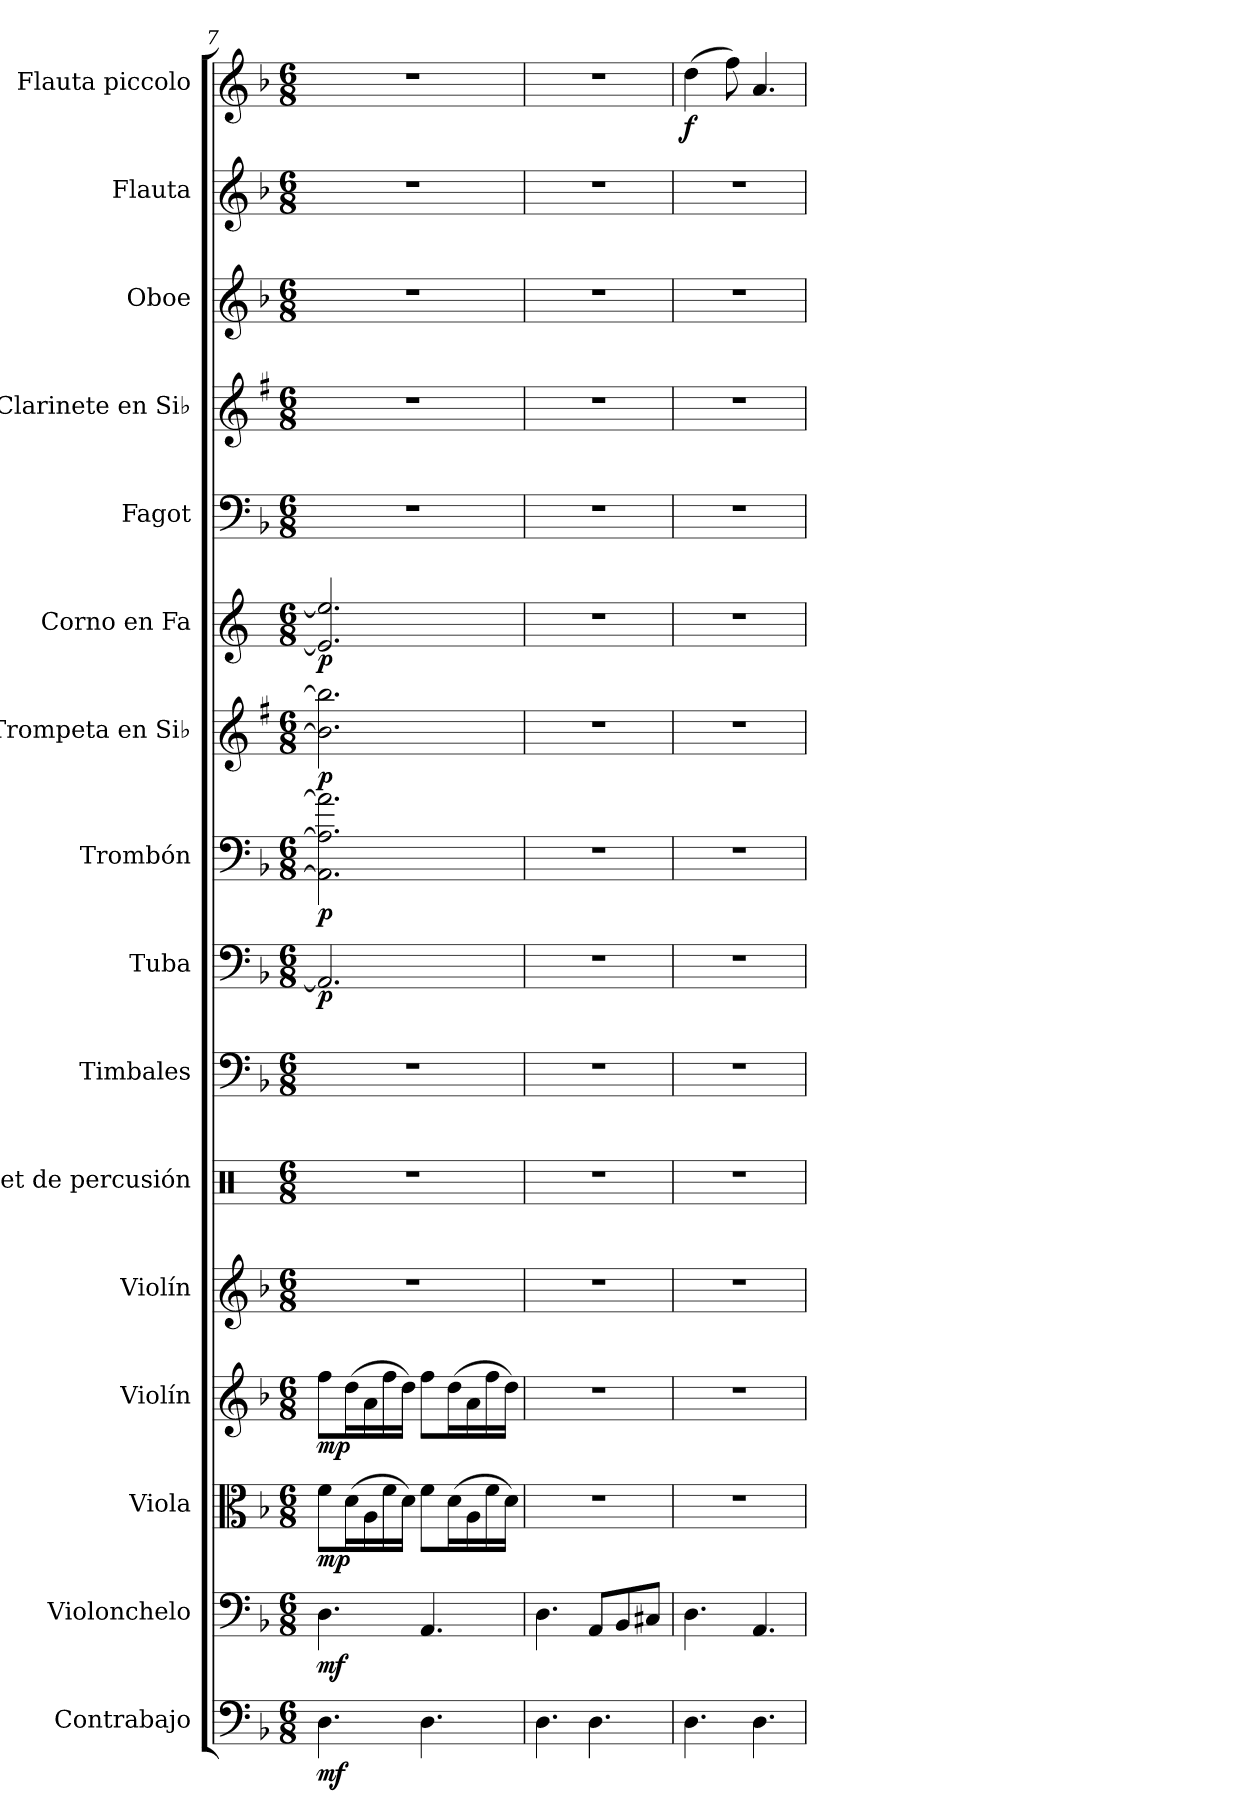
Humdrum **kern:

**kern	**dynam	**kern	**dynam	**kern	**dynam	**kern	**dynam	**kern	**kern	**kern	**kern	**dynam	**kern	**dynam	**kern	**dynam	**kern	**dynam	**kern	**kern	**kern	**kern	**kern	**dynam
*part16	*part16	*part15	*part15	*part14	*part14	*part13	*part13	*part12	*part11	*part10	*part9	*part9	*part8	*part8	*part7	*part7	*part6	*part6	*part5	*part4	*part3	*part2	*part1	*part1
*staff16	*staff16	*staff15	*staff15	*staff14	*staff14	*staff13	*staff13	*staff12	*staff11	*staff10	*staff9	*staff9	*staff8	*staff8	*staff7	*staff7	*staff6	*staff6	*staff5	*staff4	*staff3	*staff2	*staff1	*staff1
*I"Contrabajo	*	*I"Violonchelo	*	*I"Viola	*	*I"Violín	*	*I"Violín	*I"Set de percusión	*I"Timbales	*I"Tuba	*	*I"Trombón	*	*I"Trompeta en Si♭	*	*I"Corno en Fa	*	*I"Fagot	*I"Clarinete en Si♭	*I"Oboe	*I"Flauta	*I"Flauta piccolo	*
*I'Cb.	*	*I'Vc.	*	*I'Vla.	*	*I'Vln.	*	*I'Vln.	*	*I'Timb.	*I'Tba.	*	*I'Tbn.	*	*I'Tpt. Si♭	*	*I'Cor. Fa	*	*I'Fag.	*I'Cl. Si♭	*I'Ob.	*I'Fl.	*I'Picc.	*
*clefF4	*	*clefF4	*	*clefC3	*	*clefG2	*	*clefG2	*clefX	*clefF4	*clefF4	*	*clefF4	*	*clefG2	*	*clefG2	*	*clefF4	*clefG2	*clefG2	*clefG2	*clefG2	*
*ITrd7c12	*	*	*	*	*	*	*	*	*	*	*	*	*	*	*ITrd1c2	*	*ITrd4c7	*	*	*ITrd1c2	*	*	*ITrd-7c-12	*
*k[b-]	*	*k[b-]	*	*k[b-]	*	*k[b-]	*	*k[b-]	*k[]	*k[b-]	*k[b-]	*	*k[b-]	*	*k[b-]	*	*k[b-]	*	*k[b-]	*k[b-]	*k[b-]	*k[b-]	*k[b-]	*
*M6/8	*	*M6/8	*	*M6/8	*	*M6/8	*	*M6/8	*M6/8	*M6/8	*M6/8	*	*M6/8	*	*M6/8	*	*M6/8	*	*M6/8	*M6/8	*M6/8	*M6/8	*M6/8	*
*MM90	*	*MM90	*	*MM90	*	*MM90	*	*MM90	*MM90	*MM90	*MM90	*	*MM90	*	*MM90	*	*MM90	*	*MM90	*MM90	*MM90	*MM90	*MM90	*
=7	=7	=7	=7	=7	=7	=7	=7	=7	=7	=7	=7	=7	=7	=7	=7	=7	=7	=7	=7	=7	=7	=7	=7	=7
!	!LO:DY:b	!	!LO:DY:b	!	!LO:DY:b	!	!LO:DY:b	!	!	!	!	!LO:DY:b	!	!LO:DY:b	!	!LO:DY:b	!	!LO:DY:b	!	!	!	!	!	!
4.DD\	mf	4.D\	mf	8f\L	mp	8ff\L	mp	2.r	2.r	2.r	2.AA/]	p	2.AA\] 2.A\] 2.a\]	p	2.a\] 2.aa\]	p	2.A/] 2.a/]	p	2.r	2.r	2.r	2.r	2.r	.
.	.	.	.	(>16d\L	.	(>16dd\L	.	.	.	.	.	.	.	.	.	.	.	.	.	.	.	.	.	.
.	.	.	.	16A\	.	16a\	.	.	.	.	.	.	.	.	.	.	.	.	.	.	.	.	.	.
.	.	.	.	16f\	.	16ff\	.	.	.	.	.	.	.	.	.	.	.	.	.	.	.	.	.	.
.	.	.	.	16d\JJ)	.	16dd\JJ)	.	.	.	.	.	.	.	.	.	.	.	.	.	.	.	.	.	.
4.DD\	.	4.AA/	.	8f\L	.	8ff\L	.	.	.	.	.	.	.	.	.	.	.	.	.	.	.	.	.	.
.	.	.	.	(>16d\L	.	(>16dd\L	.	.	.	.	.	.	.	.	.	.	.	.	.	.	.	.	.	.
.	.	.	.	16A\	.	16a\	.	.	.	.	.	.	.	.	.	.	.	.	.	.	.	.	.	.
.	.	.	.	16f\	.	16ff\	.	.	.	.	.	.	.	.	.	.	.	.	.	.	.	.	.	.
.	.	.	.	16d\JJ)	.	16dd\JJ)	.	.	.	.	.	.	.	.	.	.	.	.	.	.	.	.	.	.
!!LO:PB:g=z
=8	=8	=8	=8	=8	=8	=8	=8	=8	=8	=8	=8	=8	=8	=8	=8	=8	=8	=8	=8	=8	=8	=8	=8	=8
4.DD\	.	4.D\	.	2.r	.	2.r	.	2.r	2.r	2.r	2.r	.	2.r	.	2.r	.	2.r	.	2.r	2.r	2.r	2.r	2.r	.
4.DD\	.	8AA/L	.	.	.	.	.	.	.	.	.	.	.	.	.	.	.	.	.	.	.	.	.	.
.	.	8BB-/	.	.	.	.	.	.	.	.	.	.	.	.	.	.	.	.	.	.	.	.	.	.
.	.	8C#X/J	.	.	.	.	.	.	.	.	.	.	.	.	.	.	.	.	.	.	.	.	.	.
=9	=9	=9	=9	=9	=9	=9	=9	=9	=9	=9	=9	=9	=9	=9	=9	=9	=9	=9	=9	=9	=9	=9	=9	=9
!	!	!	!	!	!	!	!	!	!	!	!	!	!	!	!	!	!	!	!	!	!	!	!	!LO:DY:b
4.DD\	.	4.D\	.	2.r	.	2.r	.	2.r	2.r	2.r	2.r	.	2.r	.	2.r	.	2.r	.	2.r	2.r	2.r	2.r	(>4ddd\	f
.	.	.	.	.	.	.	.	.	.	.	.	.	.	.	.	.	.	.	.	.	.	.	8fff\)	.
4.DD\	.	4.AA/	.	.	.	.	.	.	.	.	.	.	.	.	.	.	.	.	.	.	.	.	4.aa/	.
=	=	=	=	=	=	=	=	=	=	=	=	=	=	=	=	=	=	=	=	=	=	=	=	=
*-	*-	*-	*-	*-	*-	*-	*-	*-	*-	*-	*-	*-	*-	*-	*-	*-	*-	*-	*-	*-	*-	*-	*-	*-
